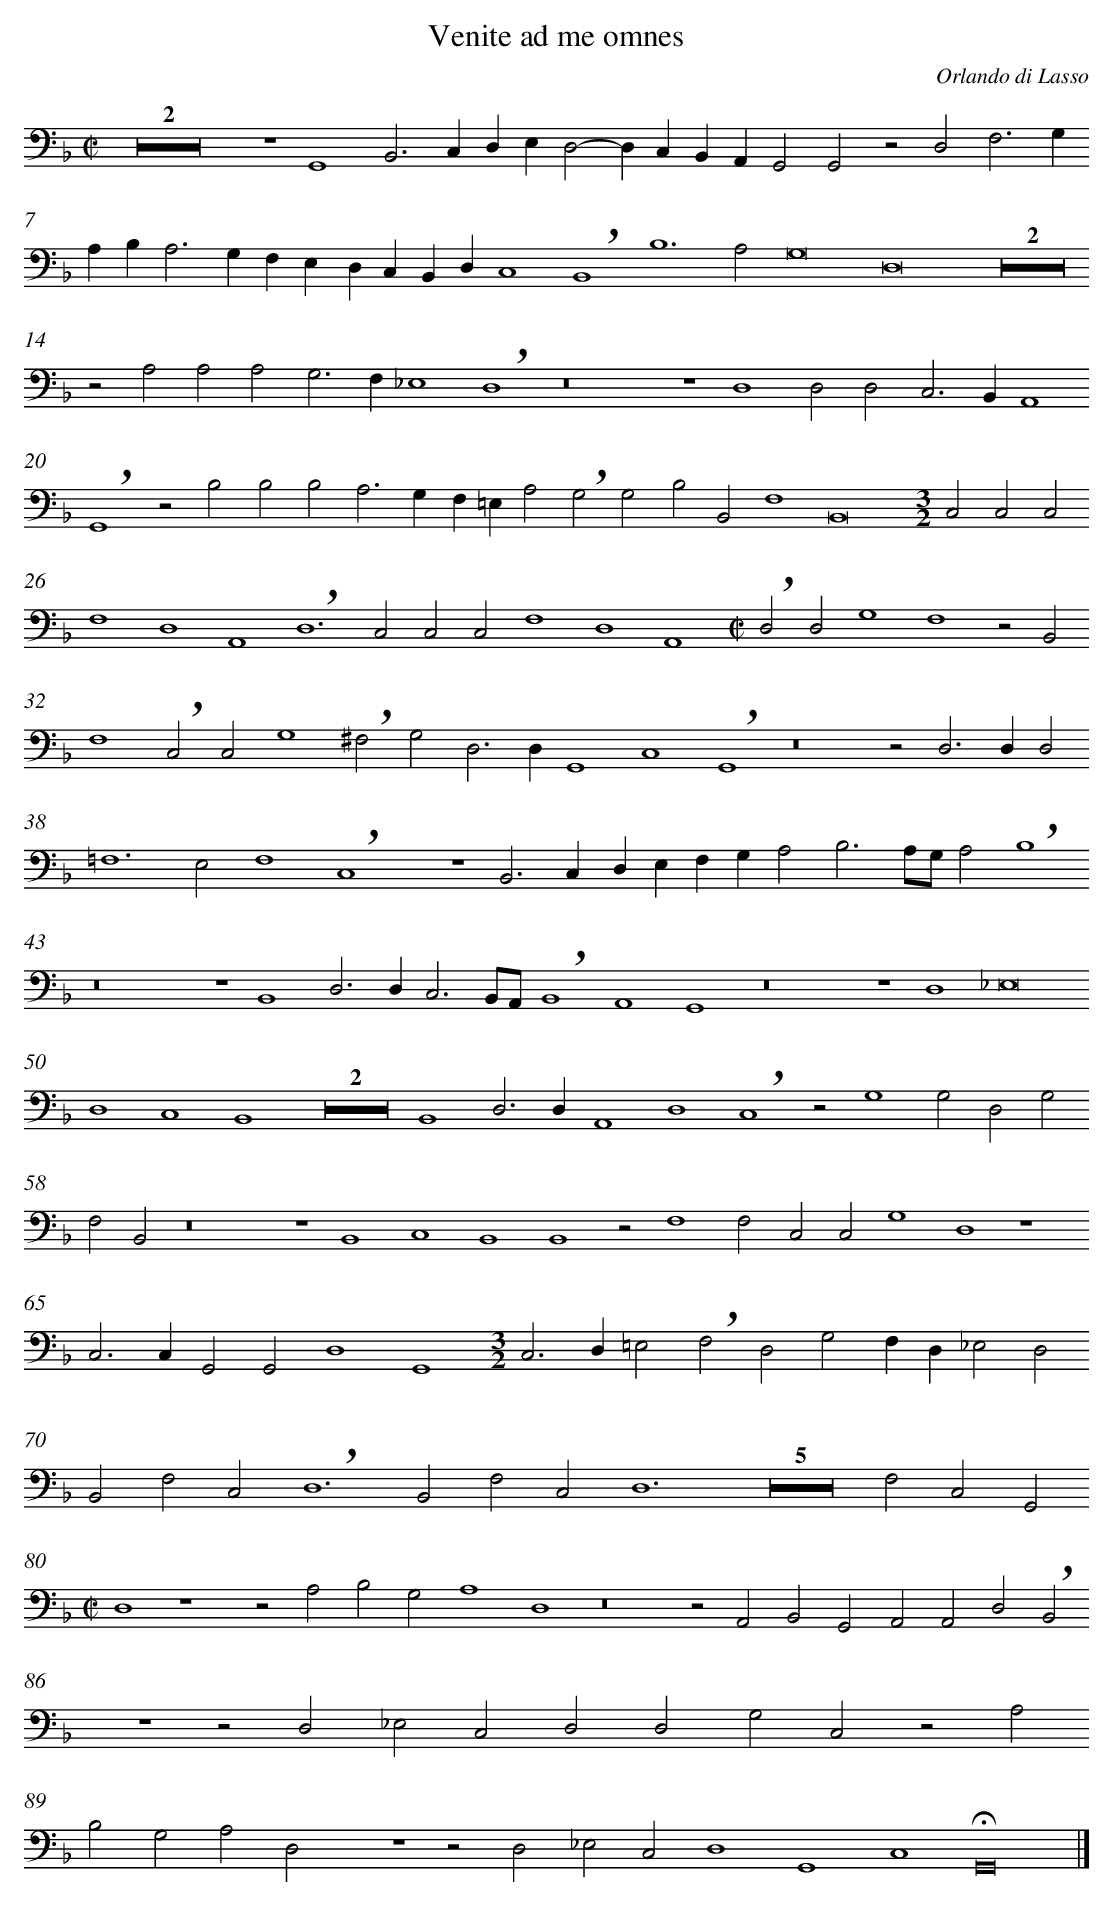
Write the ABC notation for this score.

X:1
T: Venite ad me omnes
C: Orlando di Lasso
L: 1/4
M: C|
K: F clef=bass
Z2 [|]
z4G,,4 [|]
B,,2>C,2D,E,D,2- [|]
D,C,B,,A,,G,,2G,,2 [|]
z2D,2F,3G, [|]
A,B,2<A,2G,F,E, [|]
D,C,B,,D,C,4 [|]
!breath!B,,4B,6 [|]
A,2G,8 [|]
D,8 [|]
Z2 [|]
z2A,2A,2A,2 [|]
G,2>F,2_E,4 [|]
!breath!D,4z8 [|]
z4 [|]
D,4D,2D,2 [|]
C,2>B,,2A,,4 [|]
!breath!G,,4z2B,2 [|]
B,2B,2A,3G, [|]
F,=E,A,2!breath!G,2G,2 [|]
B,2B,,2F,4 [|]
B,,8 [|]
[M:3/2]C,2C,2C,2 [|]
F,4D,4 [|]
A,,4 [|]
!breath!D,6 [|]
C,2C,2C,2 [|]
F,4D,4 [|]
A,,4 [|]
[M:C|]!breath!D,2D,2G,4 [|]
F,4z2B,,2 [|]
F,4!breath!C,2C,2 [|]
G,4!breath!^F,2G,2 [|]
D,2>D,2G,,4 [|]
C,4!breath!G,,4 [|]
z8 [|]
z2D,2>D,2D,2 [|]
=F,6E,2 [|]
F,4!breath!C,4 [|]
z4B,,3C, [|]
D,E,F,G,A,2B,3 [|]
A,/G,/A,2!breath!B,4 [|]
z8 [|]
z4B,,4 [|]
D,2>D,2C,3B,,/A,,/ [|]
!breath!B,,4A,,4 [|]
G,,4z8 [|]
z4 [|]
D,4_E,8 [|]
D,4 [|]
C,4B,,4 [|]
Z2 [|]
B,,4D,3D, [|]
A,,4D,4 [|]
!breath!C,4z2G,4 [|]
G,2D,2G,2 [|]
F,2B,,2z8 [|]
z4 [|]
B,,4C,4 [|]
B,,4B,,4 [|]
z2F,4F,2 [|]
C,2C,2G,4 [|]
D,4z4 [|]
C,2>C,2G,,2G,,2 [|]
D,4G,,4 [|]
[M:3/2]C,2>D,2=E,2 [|]
!breath!F,2D,2G,2 [|]
F,D,_E,2D,2 [|]
B,,2F,2C,2 [|]
!breath!D,6 [|]
B,,2F,2C,2 [|]
D,6 [|]
Z5 [|]
F,2C,2G,,2 [|]
[M:C|]D,4z4 [|]
z2A,2B,2G,2 [|]
A,4D,4 [|]
z8 [|]
z2A,,2B,,2G,,2 [|]
A,,2A,,2D,2!breath!B,,2 [|]
z4z2D,2 [|]
_E,2C,2D,2D,2 [|]
G,2C,2z2A,2 [|]
B,2G,2A,2D,2 [|]
z4z2D,2 [|]
_E,2C,2D,4 [|]
G,,4C,4 [|]
!fermata!G,,8 |]
